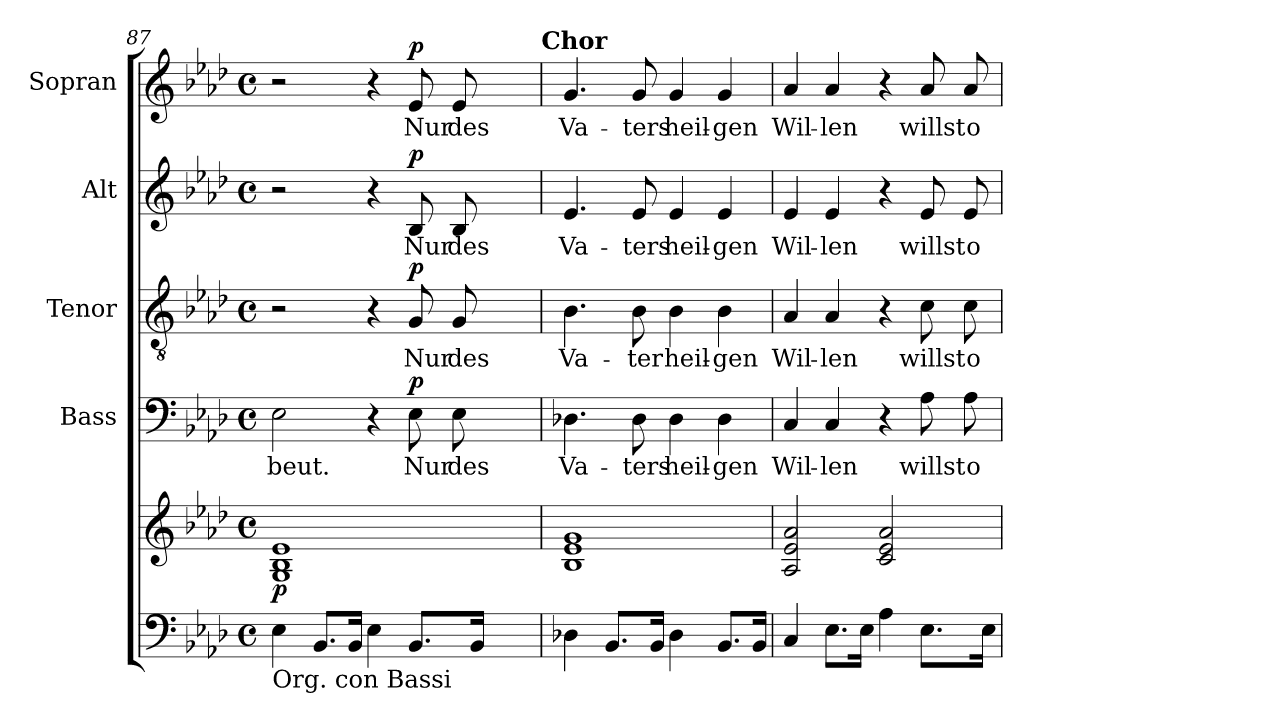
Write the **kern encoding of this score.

**kern	**kern	**dynam	**kern	**text	**dynam	**kern	**text	**dynam	**kern	**text	**dynam	**kern	**text	**dynam
*part5	*part5	*part5	*part4	*part4	*part4	*part3	*part3	*part3	*part2	*part2	*part2	*part1	*part1	*part1
*staff6	*staff5	*staff5/6	*staff4	*staff4	*staff4	*staff3	*staff3	*staff3	*staff2	*staff2	*staff2	*staff1	*staff1	*staff1
*	*	*	*I"Bass	*	*	*I"Tenor	*	*	*I"Alt	*	*	*I"Sopran	*	*
*	*	*	*I'B.	*	*	*I'T.	*	*	*I'A.	*	*	*I'S.	*	*
!!LO:LB:g=z
*clefF4	*clefG2	*	*clefF4	*	*	*clefGv2	*	*	*clefG2	*	*	*clefG2	*	*
*k[b-e-a-d-]	*k[b-e-a-d-]	*	*k[b-e-a-d-]	*	*	*k[b-e-a-d-]	*	*	*k[b-e-a-d-]	*	*	*k[b-e-a-d-]	*	*
*A-:	*A-:	*	*A-:	*	*	*A-:	*	*	*A-:	*	*	*A-:	*	*
*M4/4	*M4/4	*	*M4/4	*	*	*M4/4	*	*	*M4/4	*	*	*M4/4	*	*
*met(c)	*met(c)	*	*met(c)	*	*	*met(c)	*	*	*met(c)	*	*	*met(c)	*	*
=87	=87	=87	=87	=87	=87	=87	=87	=87	=87	=87	=87	=87	=87	=87
!LO:TX:b:t=Org. con Bassi	!	!	!	!	!	!	!	!	!	!	!	!	!	!
!	!	!LO:DY:b	!	!LO:LY:b	!	!	!	!	!	!	!	!	!	!
4E-\	1G 1B- 1e-	p	2E-\	-beut.	.	2r	.	.	2r	.	.	2r	.	.
8.BB-/L	.	.	.	.	.	.	.	.	.	.	.	.	.	.
16BB-/Jk	.	.	.	.	.	.	.	.	.	.	.	.	.	.
4E-\	.	.	4r	.	.	4r	.	.	4r	.	.	4r	.	.
!	!	!	!	!LO:LY:b	!LO:DY:a	!	!LO:LY:b	!LO:DY:a	!	!LO:LY:b	!LO:DY:a	!	!LO:LY:b	!LO:DY:a
8.BB-/L	.	.	8E-\	Nur	p	8G/	Nur	p	8B-/	Nur	p	8e-/	Nur	p
!	!	!	!	!LO:LY:b	!	!	!LO:LY:b	!	!	!LO:LY:b	!	!	!LO:LY:b	!
.	.	.	8E-\	des	.	8G/	des	.	8B-/	des	.	8e-/	des	.
16BB-/Jk	.	.	.	.	.	.	.	.	.	.	.	.	.	.
4.ryy	4.ryy	.	4.ryy	.	.	4.ryy	.	.	4.ryy	.	.	4.ryy	.	.
!	!	!	!	!	!	!	!	!	!	!	!	!LO:TX:a:B:t=Chor	!	!
=88	=88	=88	=88	=88	=88	=88	=88	=88	=88	=88	=88	=88	=88	=88
!	!	!	!	!LO:LY:b	!	!	!LO:LY:b	!	!	!LO:LY:b	!	!	!LO:LY:b	!
4D-X\	1B- 1e- 1g	.	4.D-X\	Va-	.	4.B-\	Va-	.	4.e-/	Va-	.	4.g/	Va-	.
8.BB-/L	.	.	.	.	.	.	.	.	.	.	.	.	.	.
!	!	!	!	!LO:LY:b	!	!	!LO:LY:b	!	!	!LO:LY:b	!	!	!LO:LY:b	!
.	.	.	8D-\	-ters	.	8B-\	-ter	.	8e-/	-ters	.	8g/	-ters	.
16BB-/Jk	.	.	.	.	.	.	.	.	.	.	.	.	.	.
!	!	!	!	!LO:LY:b	!	!	!LO:LY:b	!	!	!LO:LY:b	!	!	!LO:LY:b	!
4D-\	.	.	4D-\	heil-	.	4B-\	heil-	.	4e-/	heil-	.	4g/	heil-	.
!	!	!	!	!LO:LY:b	!	!	!LO:LY:b	!	!	!LO:LY:b	!	!	!LO:LY:b	!
8.BB-/L	.	.	4D-\	-gen	.	4B-\	-gen	.	4e-/	-gen	.	4g/	-gen	.
16BB-/Jk	.	.	.	.	.	.	.	.	.	.	.	.	.	.
=89	=89	=89	=89	=89	=89	=89	=89	=89	=89	=89	=89	=89	=89	=89
!	!	!	!	!LO:LY:b	!	!	!LO:LY:b	!	!	!LO:LY:b	!	!	!LO:LY:b	!
4C/	2A-/ 2e-/ 2a-/	.	4C/	Wil-	.	4A-/	Wil-	.	4e-/	Wil-	.	4a-/	Wil-	.
!	!	!	!	!LO:LY:b	!	!	!LO:LY:b	!	!	!LO:LY:b	!	!	!LO:LY:b	!
8.E-\L	.	.	4C/	-len	.	4A-/	-len	.	4e-/	-len	.	4a-/	-len	.
16E-\Jk	.	.	.	.	.	.	.	.	.	.	.	.	.	.
4A-\	2c/ 2e-/ 2a-/	.	4r	.	.	4r	.	.	4r	.	.	4r	.	.
!	!	!	!	!LO:LY:b	!	!	!LO:LY:b	!	!	!LO:LY:b	!	!	!LO:LY:b	!
8.E-\L	.	.	8A-\	willst	.	8c\	willst	.	8e-/	willst	.	8a-/	willst	.
!	!	!	!	!LO:LY:b	!	!	!LO:LY:b	!	!	!LO:LY:b	!	!	!LO:LY:b	!
.	.	.	8A-\	o	.	8c\	o	.	8e-/	o	.	8a-/	o	.
16E-\Jk	.	.	.	.	.	.	.	.	.	.	.	.	.	.
=	=	=	=	=	=	=	=	=	=	=	=	=	=	=
*-	*-	*-	*-	*-	*-	*-	*-	*-	*-	*-	*-	*-	*-	*-
